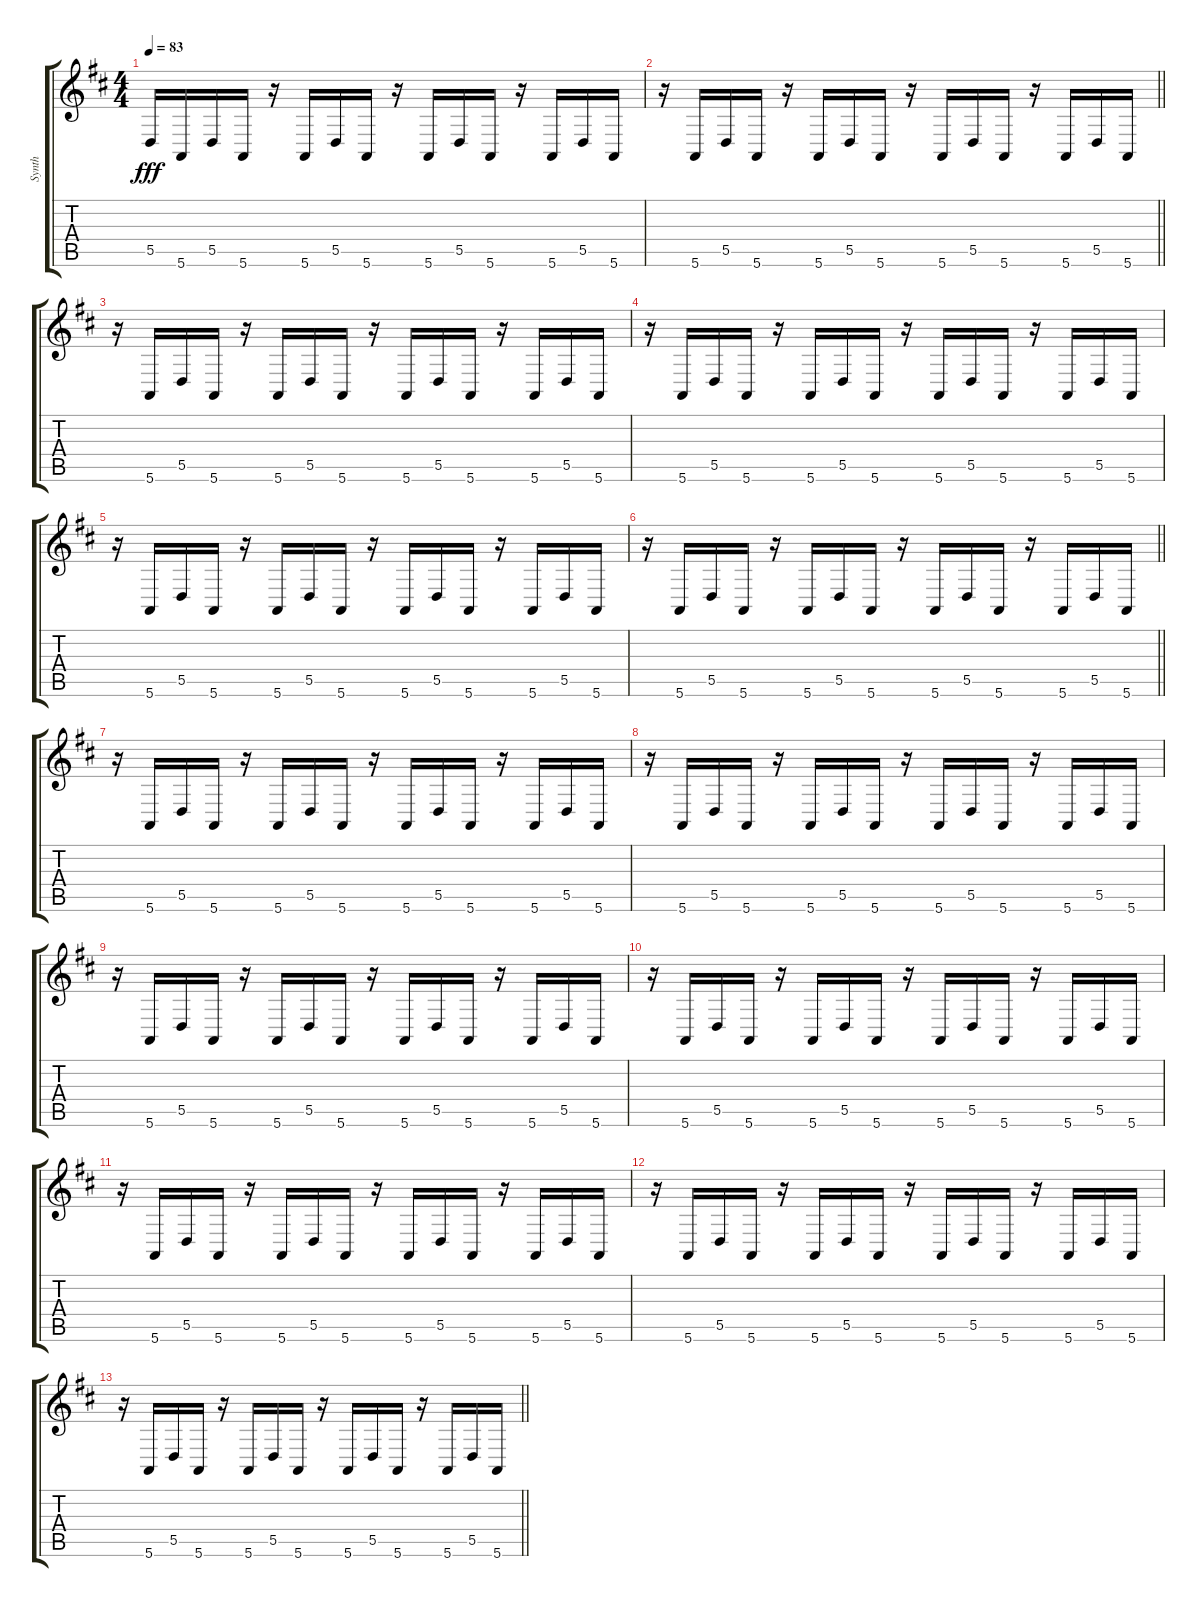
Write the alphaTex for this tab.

\track ("Synth" "Synth") {instrument pad3polysynth}
\staff {score tabs}
\tuning (E4 B3 G3 D3 A2 E2) {hide}
\ts (4 4)
\tempo 83
\clef g2
\ks d
5.5.16{dy fff} 5.6.16 5.5.16 5.6.16 r.16 5.6.16 5.5.16 5.6.16 r.16 5.6.16 5.5.16 5.6.16 r.16 5.6.16 5.5.16 5.6.16 |
\barLineRight lightlight
r.16 5.6.16 5.5.16 5.6.16 r.16 5.6.16 5.5.16 5.6.16 r.16 5.6.16 5.5.16 5.6.16 r.16 5.6.16 5.5.16 5.6.16 |
r.16 5.6.16 5.5.16 5.6.16 r.16 5.6.16 5.5.16 5.6.16 r.16 5.6.16 5.5.16 5.6.16 r.16 5.6.16 5.5.16 5.6.16 |
r.16 5.6.16 5.5.16 5.6.16 r.16 5.6.16 5.5.16 5.6.16 r.16 5.6.16 5.5.16 5.6.16 r.16 5.6.16 5.5.16 5.6.16 |
r.16 5.6.16 5.5.16 5.6.16 r.16 5.6.16 5.5.16 5.6.16 r.16 5.6.16 5.5.16 5.6.16 r.16 5.6.16 5.5.16 5.6.16 |
\barLineRight lightlight
r.16 5.6.16 5.5.16 5.6.16 r.16 5.6.16 5.5.16 5.6.16 r.16 5.6.16 5.5.16 5.6.16 r.16 5.6.16 5.5.16 5.6.16 |
r.16 5.6.16 5.5.16 5.6.16 r.16 5.6.16 5.5.16 5.6.16 r.16 5.6.16 5.5.16 5.6.16 r.16 5.6.16 5.5.16 5.6.16 |
r.16 5.6.16 5.5.16 5.6.16 r.16 5.6.16 5.5.16 5.6.16 r.16 5.6.16 5.5.16 5.6.16 r.16 5.6.16 5.5.16 5.6.16 |
r.16 5.6.16 5.5.16 5.6.16 r.16 5.6.16 5.5.16 5.6.16 r.16 5.6.16 5.5.16 5.6.16 r.16 5.6.16 5.5.16 5.6.16 |
r.16{volume 0} 5.6.16 5.5.16 5.6.16 r.16 5.6.16 5.5.16 5.6.16 r.16 5.6.16 5.5.16 5.6.16 r.16 5.6.16 5.5.16 5.6.16 |
r.16 5.6.16 5.5.16 5.6.16 r.16 5.6.16 5.5.16 5.6.16 r.16 5.6.16 5.5.16 5.6.16 r.16 5.6.16 5.5.16 5.6.16 |
r.16 5.6.16 5.5.16 5.6.16 r.16 5.6.16 5.5.16 5.6.16 r.16 5.6.16 5.5.16 5.6.16 r.16 5.6.16 5.5.16 5.6.16 |
\barLineRight lightlight
r.16 5.6.16 5.5.16 5.6.16 r.16 5.6.16 5.5.16 5.6.16 r.16 5.6.16 5.5.16 5.6.16 r.16 5.6.16 5.5.16 5.6.16
